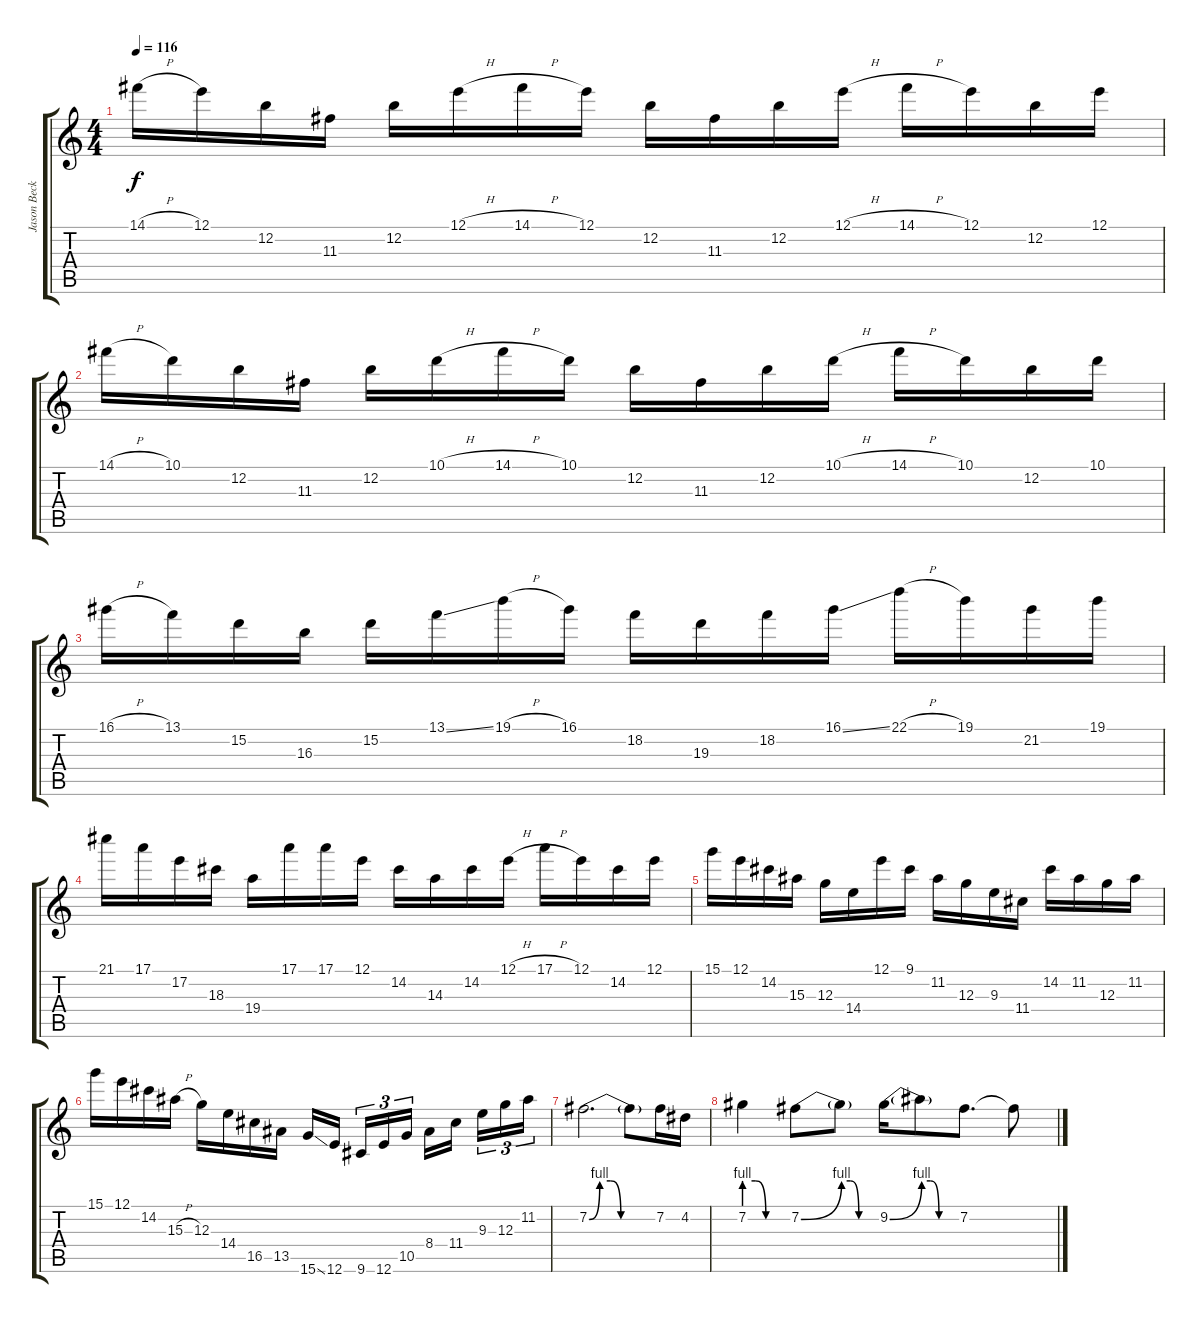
\track ("Jason Becker" "Jason Beck") {instrument overdrivenguitar}
\staff {score tabs}
\tuning (E4 B3 G3 D3 A2 E2) {hide}
\ts (4 4)
\tempo 116
\clef g2
\ks c
14.1{h}.16{dy f} 12.1.16 12.2.16 11.3.16 12.2.16 12.1{h}.16 14.1{h}.16 12.1.16 12.2.16 11.3.16 12.2.16 12.1{h}.16 14.1{h}.16 12.1.16 12.2.16 12.1.16 |
14.1{h}.16 10.1.16 12.2.16 11.3.16 12.2.16 10.1{h}.16 14.1{h}.16 10.1.16 12.2.16 11.3.16 12.2.16 10.1{h}.16 14.1{h}.16 10.1.16 12.2.16 10.1.16 |
16.1{h}.16 13.1.16 15.2.16 16.3.16 15.2.16 13.1{ss}.16 19.1{h}.16 16.1.16 18.2.16 19.3.16 18.2.16 16.1{ss}.16 22.1{h}.16 19.1.16 21.2.16 19.1.16 |
21.1.16 17.1.16 17.2.16 18.3.16 19.4.16 17.1.16 17.1.16 12.1.16 14.2.16 14.3.16 14.2.16 12.1{h}.16 17.1{h}.16 12.1.16 14.2.16 12.1.16 |
15.1.16 12.1.16 14.2.16 15.3.16 12.3.16 14.4.16 12.1.16 9.1.16 11.2.16 12.3.16 9.3.16 11.4.16 14.2.16 11.2.16 12.3.16 11.2.16 |
15.1.16 12.1.16 14.2.16 15.3{h}.16 12.3.16 14.4.16 16.5.16 13.5.16 15.6{ss}.16 12.6.16 9.6.16{tu (3 2)} 12.6.16{tu (3 2)} 10.5.16{tu (3 2)} 8.4.16 11.4.16 9.3.16{tu (3 2)} 12.3.16{tu (3 2)} 11.2.16{tu (3 2)} |
7.2{be (custom 0 0 15 4 30 4 45 0 60 0)}.2{d} 7.2{be (hold 0 0 60 0) t}.8 7.2.16 4.2.16 |
7.2{be (custom 0 4 15 4 30 0 60 0)}.4 7.2{be (bend 0 0 60 4)}.8 7.2{be (custom 0 4 15 4 30 0 60 0) t}.8 9.2{be (bend 0 0 60 4)}.16 9.2{be (custom 0 4 15 4 30 0 60 0) t}.8 7.2.8{d} 7.2{t}.8
